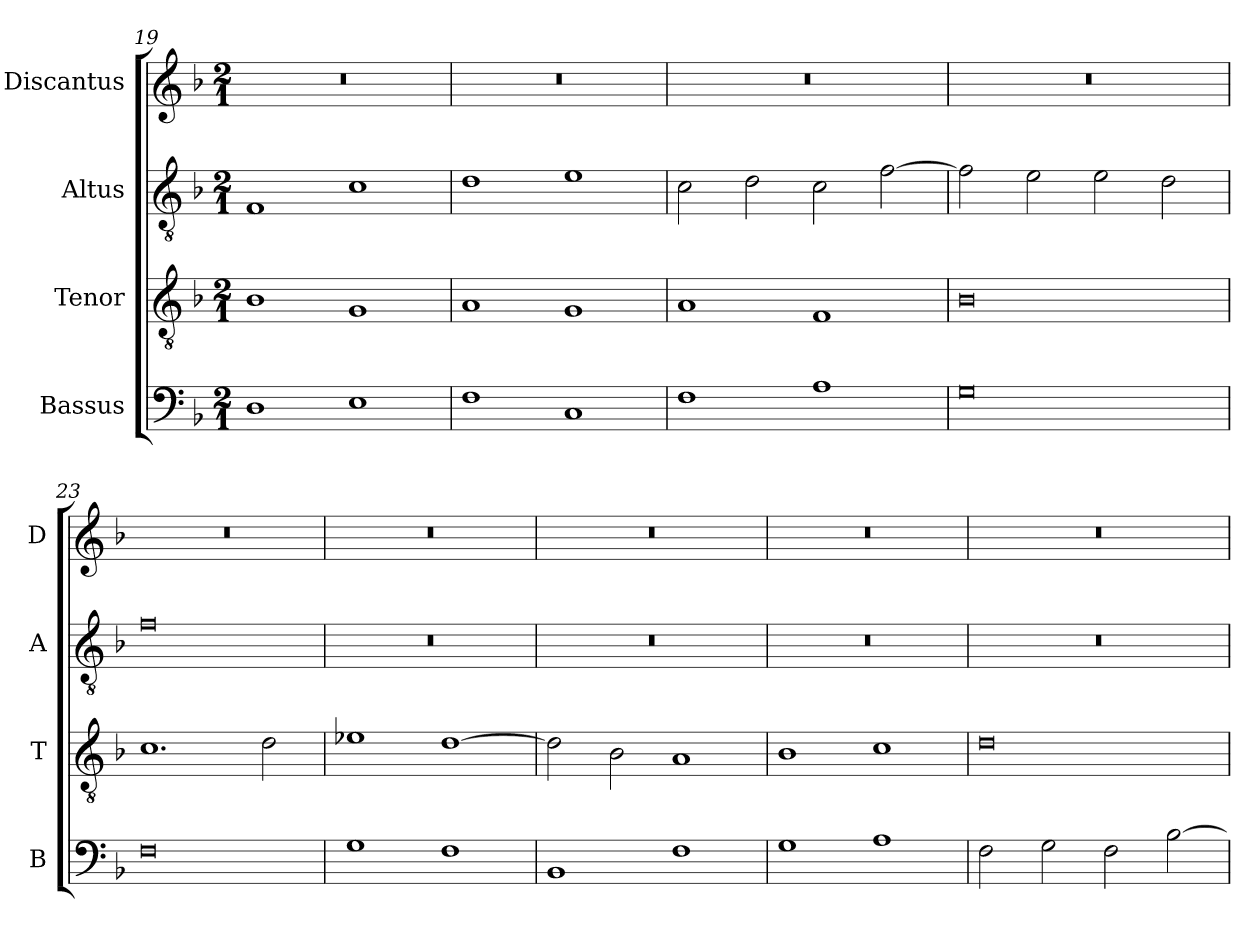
**kern	**kern	**kern	**kern
*part4	*part3	*part2	*part1
*staff4	*staff3	*staff2	*staff1
*I"Bassus	*I"Tenor	*I"Altus	*I"Discantus
*I'B	*I'T	*I'A	*I'D
*clefF4	*clefGv2	*clefGv2	*clefG2
*k[b-]	*k[b-]	*k[b-]	*k[b-]
*M2/1	*M2/1	*M2/1	*M2/1
=19	=19	=19	=19
1D	1B-	1F	0r
1E	1G	1c	.
=20	=20	=20	=20
1F	1A	1d	0r
1C	1G	1e	.
=21	=21	=21	=21
1F	1A	2c\	0r
.	.	2d\	.
1A	1F	2c\	.
.	.	[2f\	.
=22	=22	=22	=22
0G	0B-	2f\]	0r
.	.	2e\	.
.	.	2e\	.
.	.	2d\	.
=23	=23	=23	=23
0F	1.c	0f	0r
.	2d\	.	.
=24	=24	=24	=24
1G	1e-X	0r	0r
1F	[1d	.	.
=25	=25	=25	=25
1BB-	2d\]	0r	0r
.	2B-\	.	.
1F	1A	.	.
=26	=26	=26	=26
1G	1B-	0r	0r
1A	1c	.	.
=27	=27	=27	=27
2F\	0d	0r	0r
2G\	.	.	.
2F\	.	.	.
[2B-\	.	.	.
=	=	=	=
*-	*-	*-	*-
